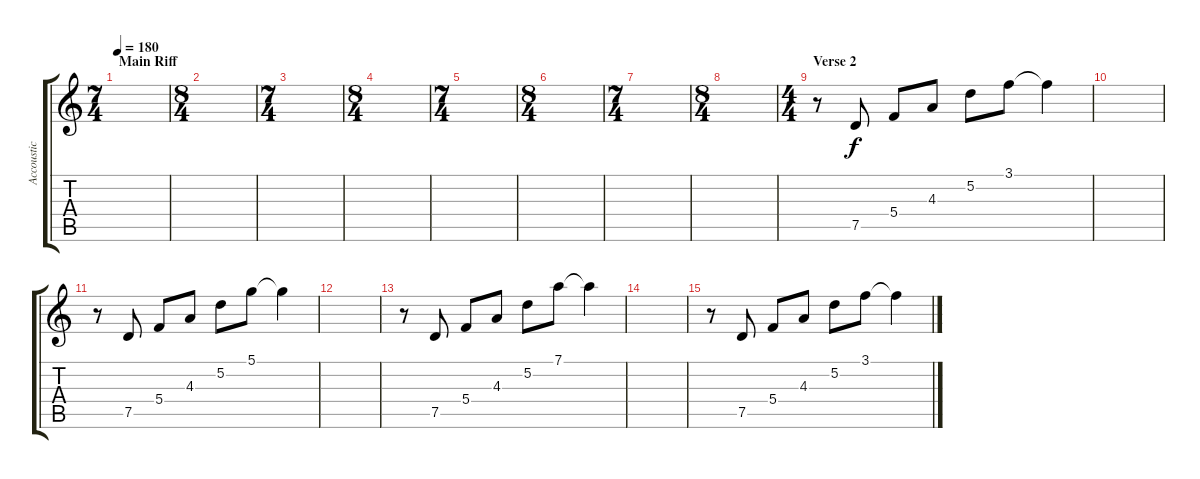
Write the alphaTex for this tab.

\track ("Accoustic Guitar" "Accoustic ") {instrument acousticguitarsteel}
\staff {score tabs}
\tuning (D4 A3 F3 C3 G2 D2) {hide}
\ts (7 4)
\section ("" "Main Riff")
\tempo 180
\clef g2
\ks c
|
\ts (8 4)
|
\ts (7 4)
|
\ts (8 4)
|
\ts (7 4)
|
\ts (8 4)
|
\ts (7 4)
|
\ts (8 4)
|
\ts (4 4)
\section ("" "Verse 2")
r.8 7.5.8 5.4.8 4.3.8 5.2.8 3.1.8 3.1{t}.4 |
|
r.8 7.5.8 5.4.8 4.3.8 5.2.8 5.1.8 5.1{t}.4 |
|
r.8 7.5.8 5.4.8 4.3.8 5.2.8 7.1.8 7.1{t}.4 |
|
r.8 7.5.8 5.4.8 4.3.8 5.2.8 3.1.8 3.1{t}.4
